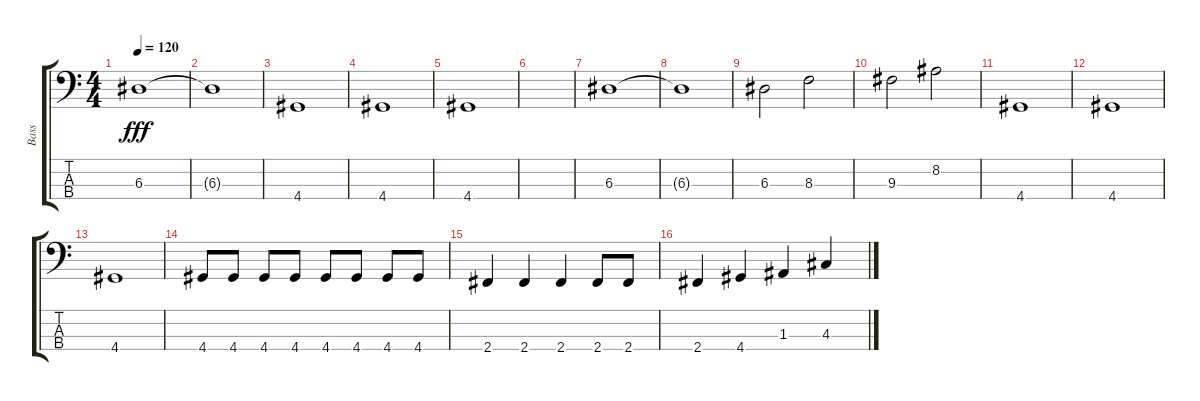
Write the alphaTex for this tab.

\track ("Bass" "Bass") {instrument electricbassfinger}
\staff {score tabs}
\tuning (G2 D2 A1 E1) {hide}
\ts (4 4)
\tempo 120
\clef f4
\ks c
6.3{t}.1{dy fff} |
6.3{t}.1 |
4.4.1 |
4.4.1 |
4.4.1 |
|
6.3.1 |
6.3{t}.1 |
6.3.2 8.3.2 |
9.3.2 8.2.2 |
4.4.1 |
4.4.1 |
4.4.1 |
4.4.8 4.4.8 4.4.8 4.4.8 4.4.8 4.4.8 4.4.8 4.4.8 |
2.4.4 2.4.4 2.4.4 2.4.8 2.4.8 |
2.4.4 4.4.4 1.3.4 4.3.4
